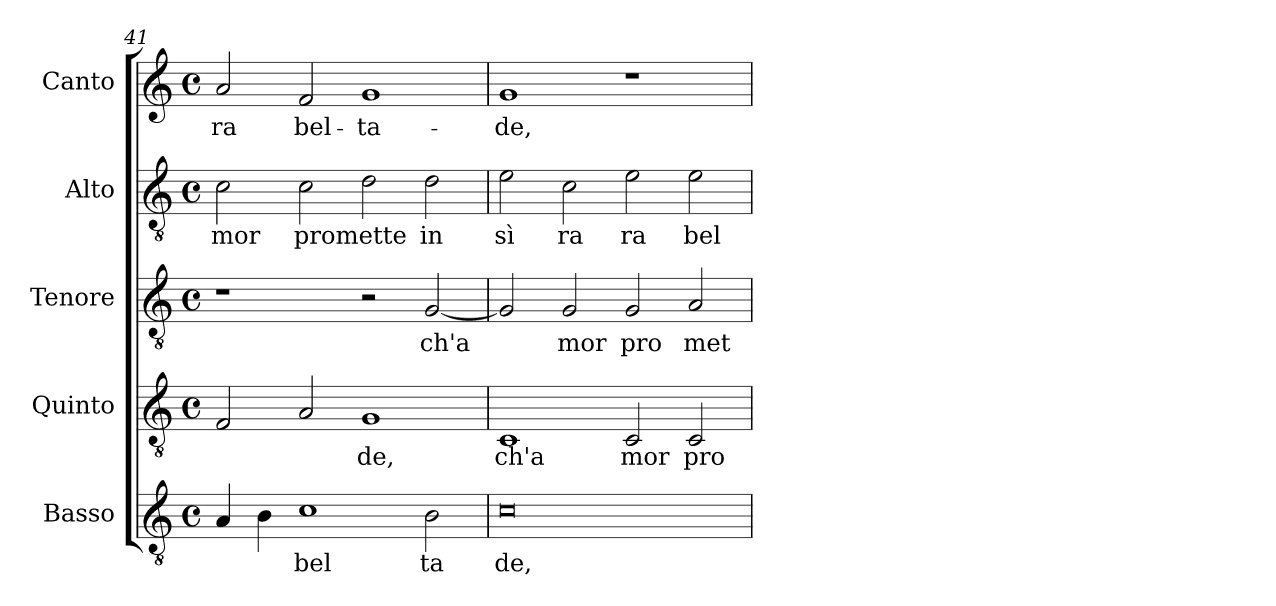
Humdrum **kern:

**kern	**text	**kern	**text	**kern	**text	**kern	**text	**kern	**text
*part5	*part5	*part4	*part4	*part3	*part3	*part2	*part2	*part1	*part1
*staff5	*staff5	*staff4	*staff4	*staff3	*staff3	*staff2	*staff2	*staff1	*staff1
*I"Basso	*	*I"Quinto	*	*I"Tenore	*	*I"Alto	*	*I"Canto	*
*I'B	*	*	*	*I'T	*	*I'A	*	*	*
*clefGv2	*	*clefGv2	*	*clefGv2	*	*clefGv2	*	*clefG2	*
*M4/4	*	*M4/4	*	*M4/4	*	*M4/4	*	*M4/4	*
*met(c)	*	*met(c)	*	*met(c)	*	*met(c)	*	*met(c)	*
=41	=41	=41	=41	=41	=41	=41	=41	=41	=41
!	!	!	!	!	!	!	!LO:LY:b	!	!LO:LY:b
4A/	.	2F/	.	1r	.	2c\	mor	2a/	-ra
4B\	.	.	.	.	.	.	.	.	.
!	!LO:LY:b	!	!	!	!	!	!LO:LY:b	!	!LO:LY:b
1c	bel	2A/	.	.	.	2c\	promette	2f/	bel-
!	!	!	!LO:LY:b	!	!	!	!	!	!LO:LY:b
.	.	1G	de,	2r	.	2d\	.	1g	-ta-
!	!LO:LY:b	!	!	!	!LO:LY:b	!	!LO:LY:b	!	!
2B\	ta	.	.	[2G/	ch'a	2d\	in	.	.
=42	=42	=42	=42	=42	=42	=42	=42	=42	=42
!	!LO:LY:b	!	!LO:LY:b	!	!	!	!LO:LY:b	!	!LO:LY:b
0c	de,	1C	ch'a	2G/]	.	2e\	sì	1g	-de,
!	!	!	!	!	!LO:LY:b	!	!LO:LY:b	!	!
.	.	.	.	2G/	mor	2c\	ra	.	.
!	!	!	!LO:LY:b	!	!LO:LY:b	!	!LO:LY:b	!	!
.	.	2C/	mor	2G/	pro	2e\	ra	1r	.
!	!	!	!LO:LY:b	!	!LO:LY:b	!	!LO:LY:b	!	!
.	.	2C/	pro	2A/	met	2e\	bel	.	.
=	=	=	=	=	=	=	=	=	=
*-	*-	*-	*-	*-	*-	*-	*-	*-	*-
